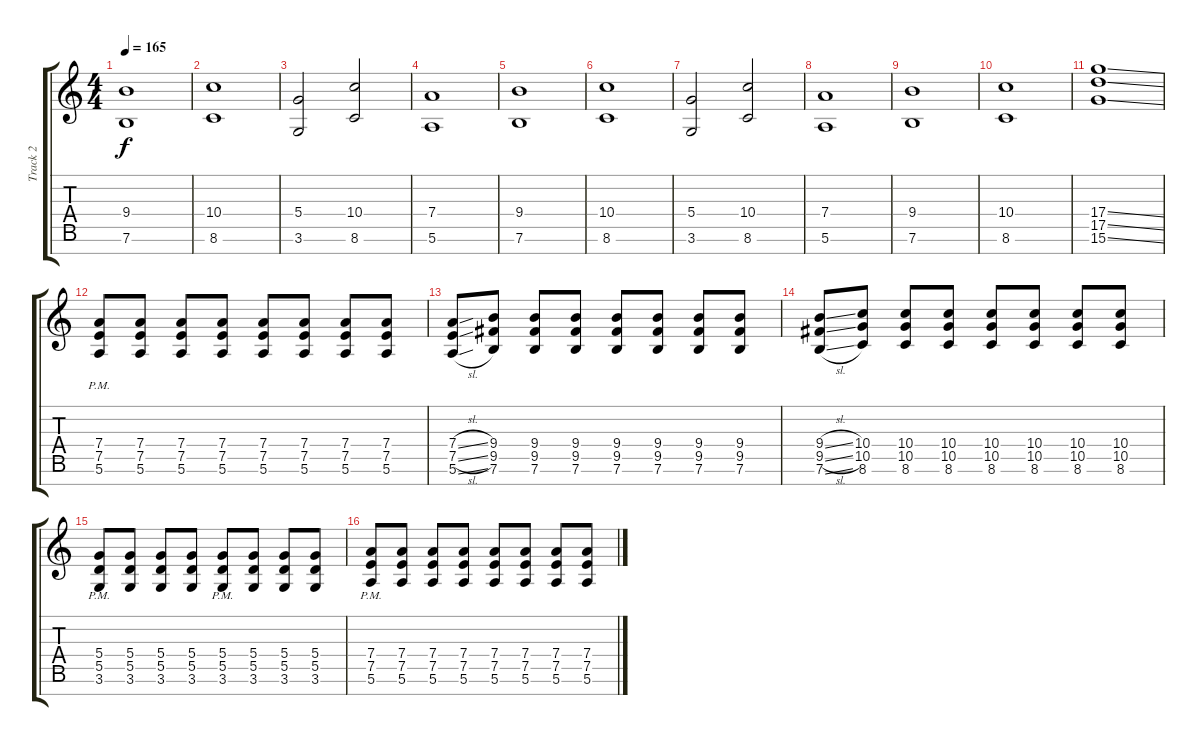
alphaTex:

\track ("Track 2" "Track 2") {instrument overdrivenguitar}
\staff {score tabs}
\tuning (E4 B3 G3 D3 A2 E2 B1) {hide}
\ts (4 4)
\tempo 165
\clef g2
\ks c
(9.4 7.6).1{dy f} |
(10.4 8.6).1 |
(5.4 3.6).2 (10.4 8.6).2 |
(7.4 5.6).1 |
(9.4 7.6).1 |
(10.4 8.6).1 |
(5.4 3.6).2 (10.4 8.6).2 |
(7.4 5.6).1 |
(9.4 7.6).1 |
(10.4 8.6).1 |
(17.4{ss} 17.5{ss} 15.6{ss}).1 |
(7.4{pm} 7.5{pm} 5.6{pm}).8{instrument overdrivenguitar} (7.4 7.5 5.6).8 (7.4 7.5 5.6).8 (7.4 7.5 5.6).8 (7.4 7.5 5.6).8 (7.4 7.5 5.6).8 (7.4 7.5 5.6).8 (7.4 7.5 5.6).8 |
(7.4{sl} 7.5{sl} 5.6{sl}).8 (9.4 9.5 7.6).8 (9.4 9.5 7.6).8 (9.4 9.5 7.6).8 (9.4 9.5 7.6).8 (9.4 9.5 7.6).8 (9.4 9.5 7.6).8 (9.4 9.5 7.6).8 |
(9.4{sl} 9.5{sl} 7.6{sl}).8 (10.4 10.5 8.6).8 (10.4 10.5 8.6).8 (10.4 10.5 8.6).8 (10.4 10.5 8.6).8 (10.4 10.5 8.6).8 (10.4 10.5 8.6).8 (10.4 10.5 8.6).8 |
(5.4{pm} 5.5{pm} 3.6{pm}).8 (5.4 5.5 3.6).8 (5.4 5.5 3.6).8 (5.4 5.5 3.6).8 (5.4{pm} 5.5{pm} 3.6{pm}).8 (5.4 5.5 3.6).8 (5.4 5.5 3.6).8 (5.4 5.5 3.6).8 |
(7.4{pm} 7.5{pm} 5.6{pm}).8 (7.4 7.5 5.6).8 (7.4 7.5 5.6).8 (7.4 7.5 5.6).8 (7.4 7.5 5.6).8 (7.4 7.5 5.6).8 (7.4 7.5 5.6).8 (7.4 7.5 5.6).8
